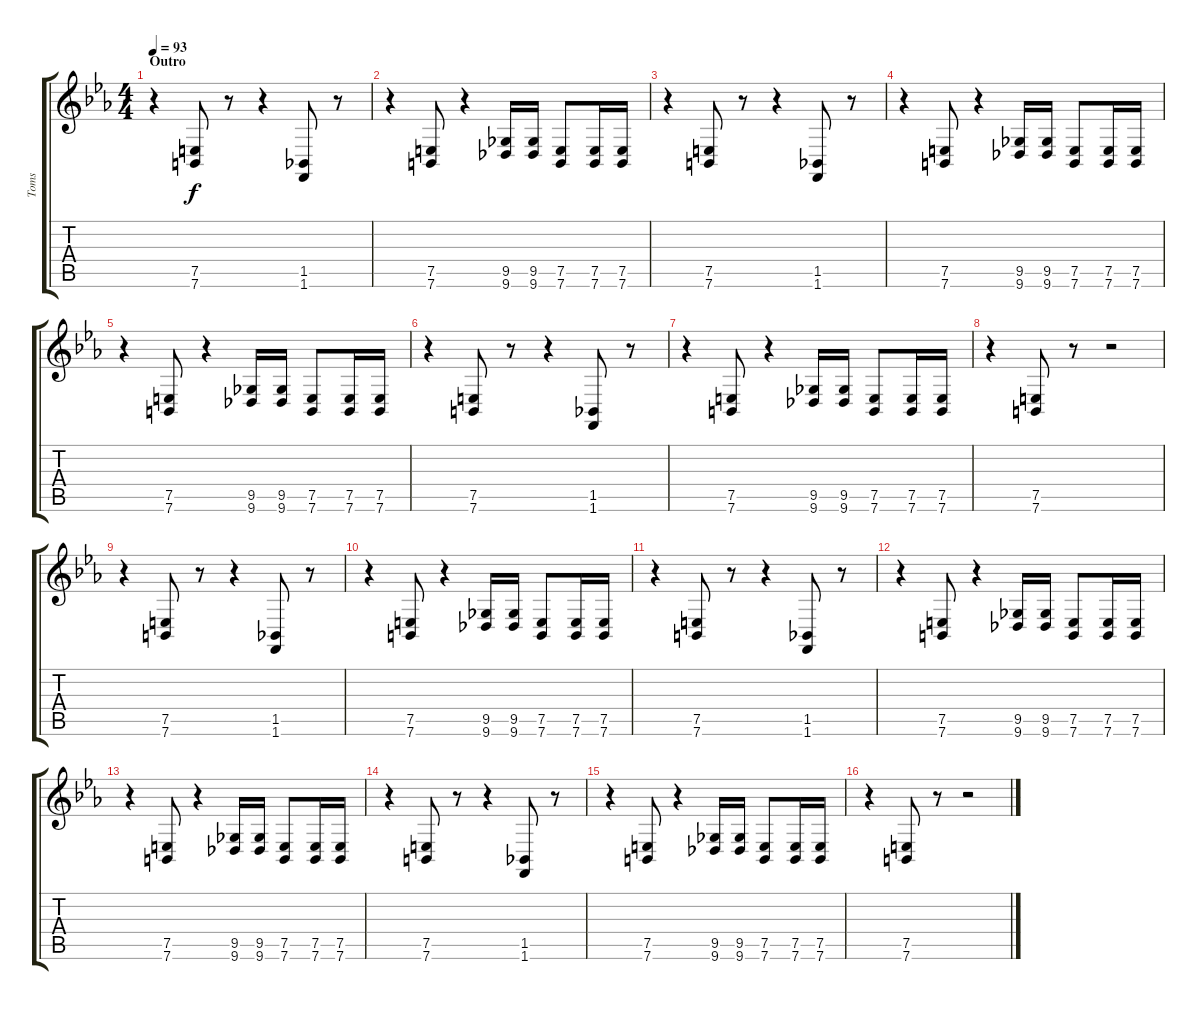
\track ("Toms" "Toms") {instrument melodictom}
\staff {score tabs}
\tuning (E4 B3 G3 D3 A2 E2) {hide}
\ts (4 4)
\section ("" "Outro")
\tempo 93
\clef g2
\ks eb
r.4{dy f} (7.5 7.6).8 r.8 r.4 (1.5 1.6).8 r.8 |
r.4 (7.5 7.6).8 r.4 (9.5 9.6).16 (9.5 9.6).16 (7.5 7.6).8 (7.5 7.6).16 (7.5 7.6).16 |
r.4 (7.5 7.6).8 r.8 r.4 (1.5 1.6).8 r.8 |
r.4 (7.5 7.6).8 r.4 (9.5 9.6).16 (9.5 9.6).16 (7.5 7.6).8 (7.5 7.6).16 (7.5 7.6).16 |
r.4 (7.5 7.6).8 r.4 (9.5 9.6).16 (9.5 9.6).16 (7.5 7.6).8 (7.5 7.6).16 (7.5 7.6).16 |
r.4 (7.5 7.6).8 r.8 r.4 (1.5 1.6).8 r.8 |
r.4 (7.5 7.6).8 r.4 (9.5 9.6).16 (9.5 9.6).16 (7.5 7.6).8 (7.5 7.6).16 (7.5 7.6).16 |
r.4 (7.5 7.6).8 r.8 r.2 |
r.4{volume 7} (7.5 7.6).8 r.8 r.4 (1.5 1.6).8 r.8 |
r.4 (7.5 7.6).8 r.4 (9.5 9.6).16 (9.5 9.6).16 (7.5 7.6).8 (7.5 7.6).16 (7.5 7.6).16 |
r.4 (7.5 7.6).8 r.8 r.4 (1.5 1.6).8 r.8 |
r.4 (7.5 7.6).8 r.4 (9.5 9.6).16 (9.5 9.6).16 (7.5 7.6).8 (7.5 7.6).16 (7.5 7.6).16 |
r.4{volume 0} (7.5 7.6).8 r.4 (9.5 9.6).16 (9.5 9.6).16 (7.5 7.6).8 (7.5 7.6).16 (7.5 7.6).16 |
r.4 (7.5 7.6).8 r.8 r.4 (1.5 1.6).8 r.8 |
r.4 (7.5 7.6).8 r.4 (9.5 9.6).16 (9.5 9.6).16 (7.5 7.6).8 (7.5 7.6).16 (7.5 7.6).16 |
r.4 (7.5 7.6).8 r.8 r.2
